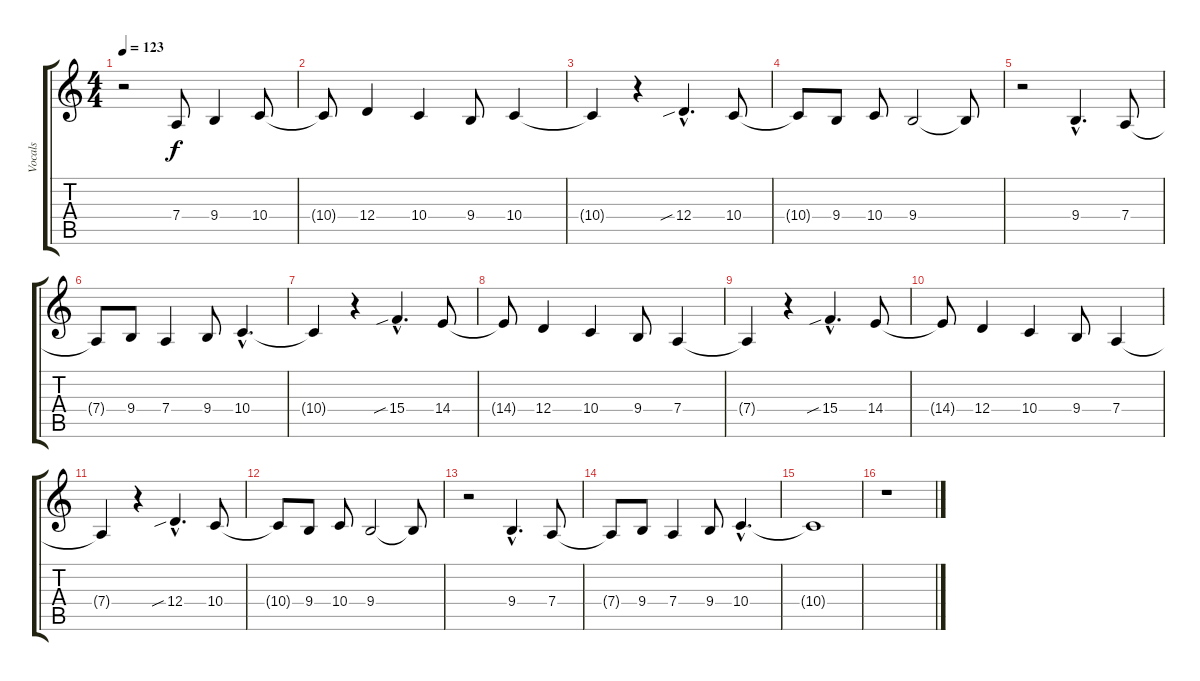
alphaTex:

\track ("Vocals" "Vocals") {instrument pad6metallic}
\staff {score tabs}
\tuning (E4 B3 G3 D3 A2 E2) {hide}
\ts (4 4)
\tempo 123
\clef g2
\ks c
r.2{dy f instrument pad6metallic} 7.4.8 9.4.4 10.4.8 |
10.4{t}.8 12.4.4 10.4.4 9.4.8 10.4.4 |
10.4{t}.4 r.4 12.4{sib hac}.4{d} 10.4.8 |
10.4{t}.8 9.4.8 10.4.8 9.4.2 9.4{t}.8 |
r.2 9.4{hac}.4{d} 7.4.8 |
7.4{t}.8 9.4.8 7.4.4 9.4.8 10.4{hac}.4{d} |
10.4{t}.4 r.4 15.4{sib hac}.4{d} 14.4.8 |
14.4{t}.8 12.4.4 10.4.4 9.4.8 7.4.4 |
7.4{t}.4 r.4 15.4{sib hac}.4{d} 14.4.8 |
14.4{t}.8 12.4.4 10.4.4 9.4.8 7.4.4 |
7.4{t}.4 r.4 12.4{sib hac}.4{d} 10.4.8 |
10.4{t}.8 9.4.8 10.4.8 9.4.2 9.4{t}.8 |
r.2 9.4{hac}.4{d} 7.4.8 |
7.4{t}.8 9.4.8 7.4.4 9.4.8 10.4{hac}.4{d} |
10.4{t}.1 |
r.1{instrument flute}
